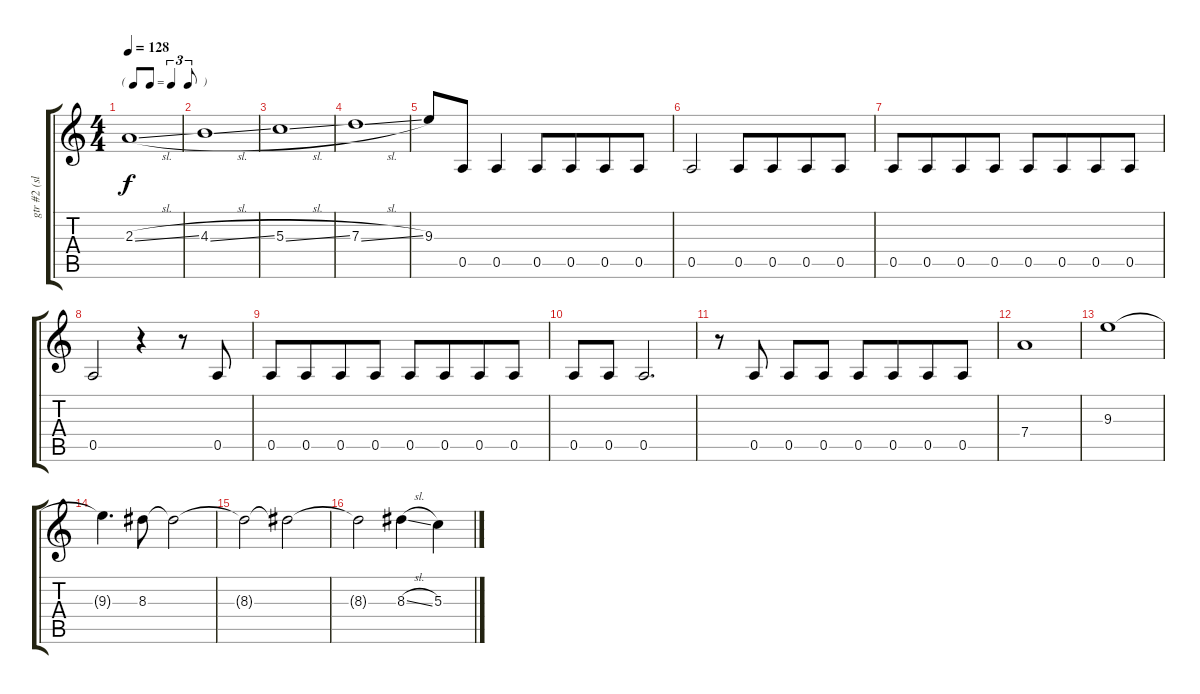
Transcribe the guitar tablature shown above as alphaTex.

\track ("gtr #2 (slide)" "gtr #2 (sl") {instrument distortionguitar}
\staff {score tabs}
\tuning (E4 B3 G3 D3 A2 E2) {hide}
\ts (4 4)
\tf triplet8th
\tempo 128
\clef g2
\ks c
2.3{sl}.1{dy f} |
4.3{sl}.1 |
5.3{sl}.1 |
7.3{sl}.1 |
9.3.8 0.5.8 0.5.4 0.5.8 0.5.8{beam merge} 0.5.8 0.5.8 |
0.5.2 0.5.8 0.5.8{beam merge} 0.5.8 0.5.8 |
0.5.8 0.5.8{beam merge} 0.5.8 0.5.8 0.5.8 0.5.8{beam merge} 0.5.8 0.5.8 |
0.5.2 r.4 r.8 0.5.8 |
0.5.8 0.5.8{beam merge} 0.5.8 0.5.8 0.5.8 0.5.8{beam merge} 0.5.8 0.5.8 |
0.5.8 0.5.8 0.5.2{d} |
r.8 0.5.8 0.5.8 0.5.8 0.5.8 0.5.8{beam merge} 0.5.8 0.5.8 |
7.4.1 |
9.3.1 |
9.3{t}.4{d} 8.3.8 8.3{t}.2 |
8.3{t}.2 8.3{t}.2 |
8.3{t}.2 8.3{sl}.4 5.3.4
